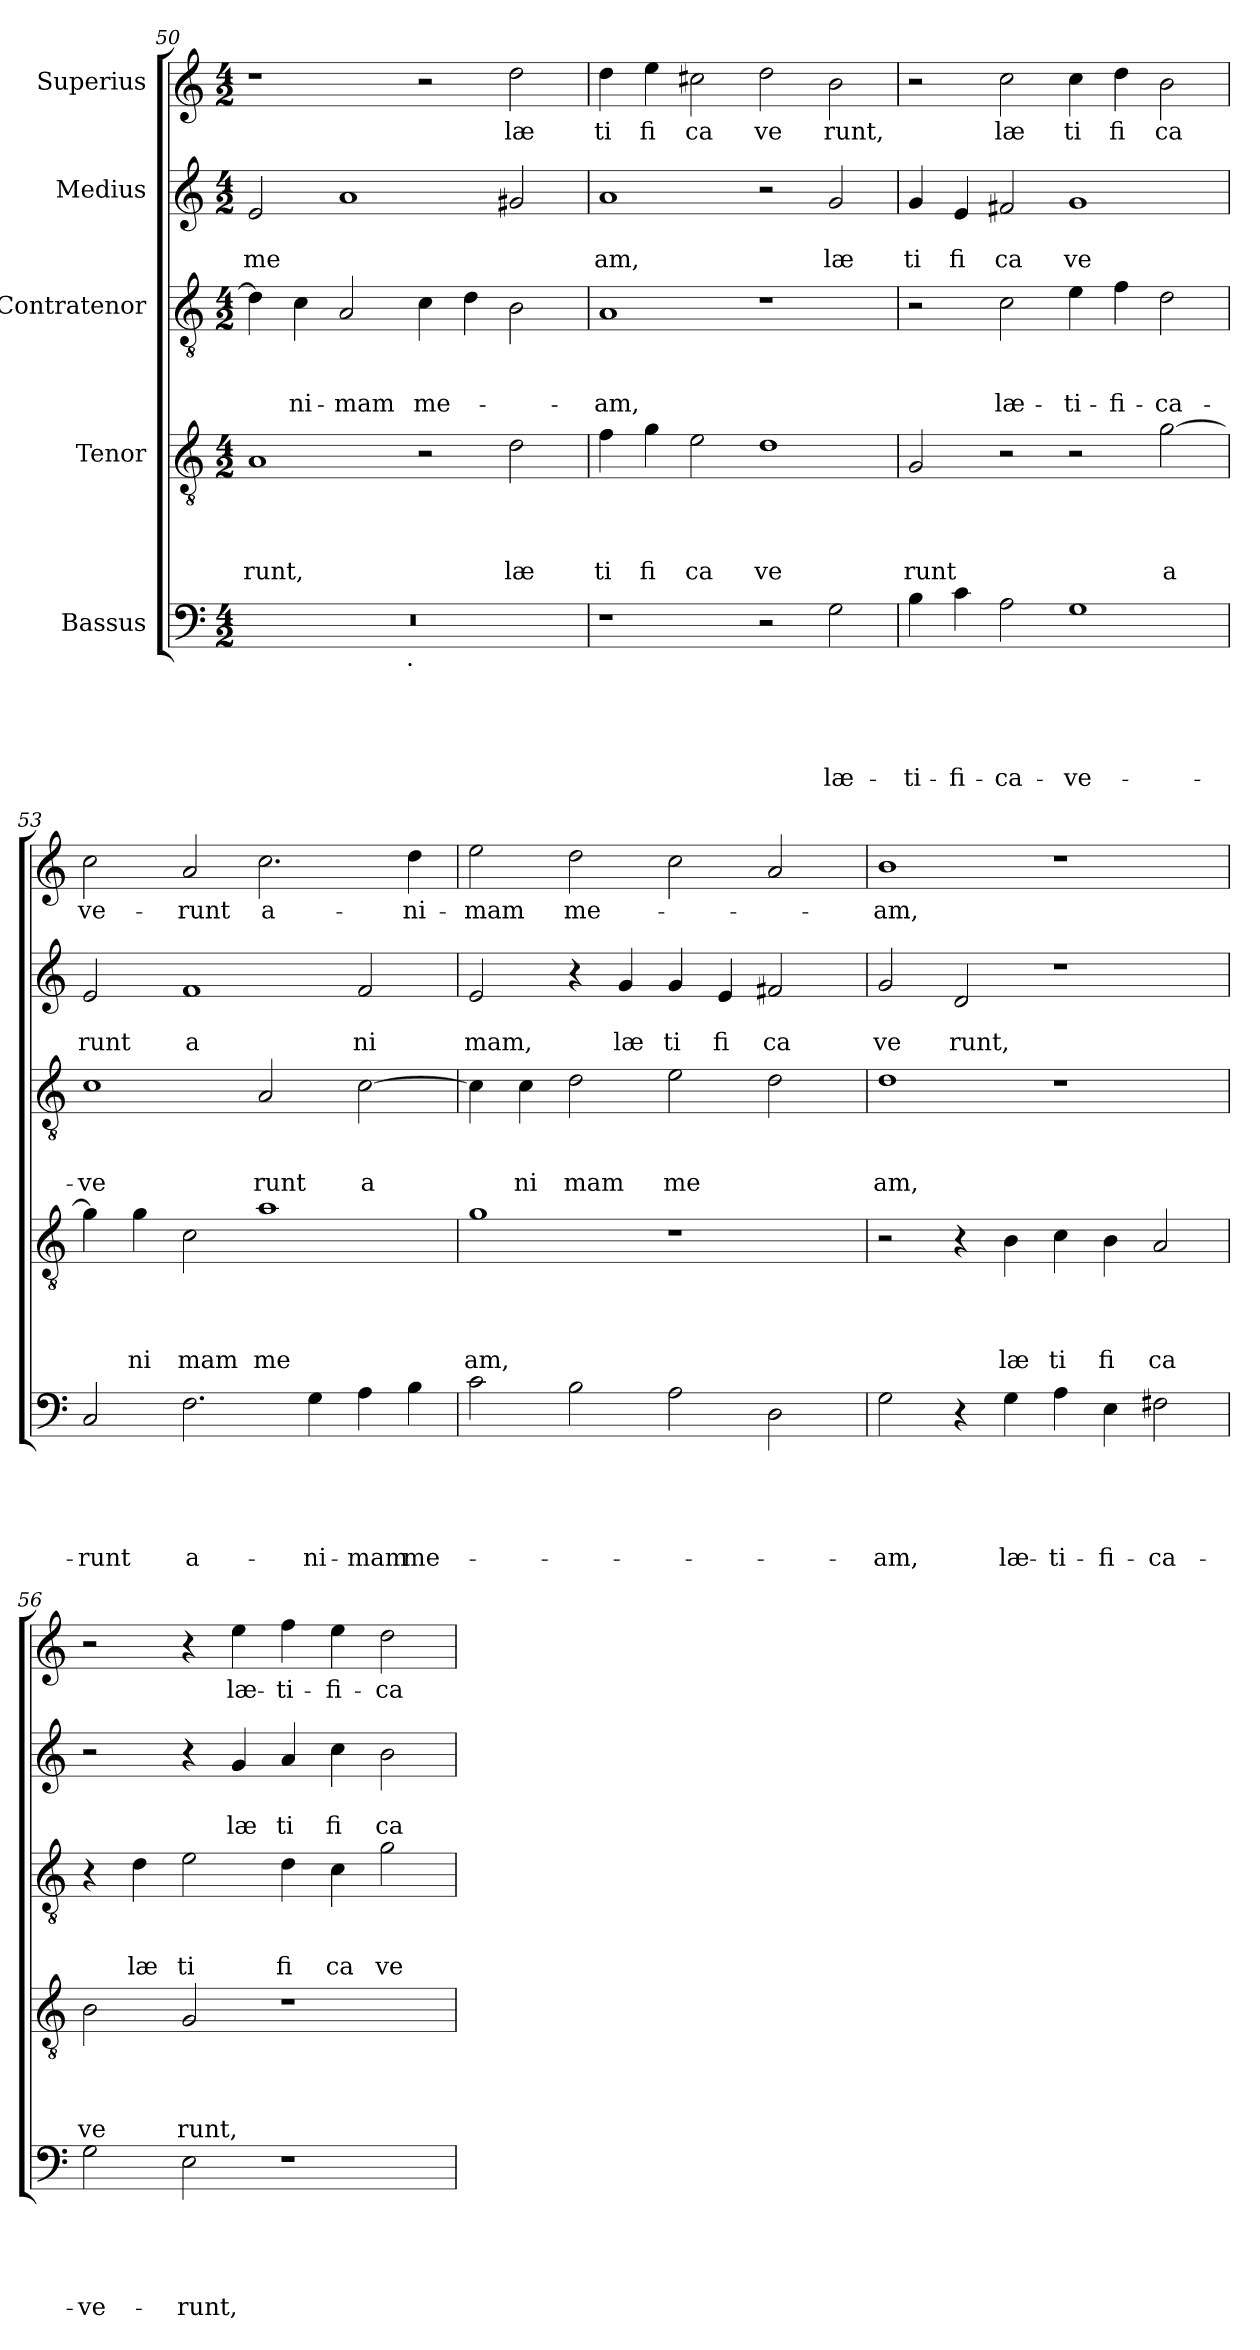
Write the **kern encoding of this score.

**kern	**text	**text	**text	**text	**text	**kern	**text	**text	**text	**text	**kern	**text	**text	**text	**kern	**text	**text	**kern	**text
*part5	*part5	*part5	*part5	*part5	*part5	*part4	*part4	*part4	*part4	*part4	*part3	*part3	*part3	*part3	*part2	*part2	*part2	*part1	*part1
*staff5	*staff5	*staff5	*staff5	*staff5	*staff5	*staff4	*staff4	*staff4	*staff4	*staff4	*staff3	*staff3	*staff3	*staff3	*staff2	*staff2	*staff2	*staff1	*staff1
*I"Bassus	*	*	*	*	*	*I"Tenor	*	*	*	*	*I"Contratenor	*	*	*	*I"Medius	*	*	*I"Superius	*
*clefF4	*	*	*	*	*	*clefGv2	*	*	*	*	*clefGv2	*	*	*	*clefG2	*	*	*clefG2	*
*k[]	*	*	*	*	*	*k[]	*	*	*	*	*k[]	*	*	*	*k[]	*	*	*k[]	*
*C:	*	*	*	*	*	*C:	*	*	*	*	*C:	*	*	*	*C:	*	*	*C:	*
*M4/2	*	*	*	*	*	*M4/2	*	*	*	*	*M4/2	*	*	*	*M4/2	*	*	*M4/2	*
=50	=50	=50	=50	=50	=50	=50	=50	=50	=50	=50	=50	=50	=50	=50	=50	=50	=50	=50	=50
!	!	!	!	!	!	!	!	!	!	!LO:LY:b	!	!	!	!	!	!	!LO:LY:b	!	!
*^	*	*	*	*	*	*	*	*	*	*	*	*	*	*	*	*	*	*	*
0r	2ryy	.	.	.	.	.	1A	.	.	.	runt,	4d\]	.	.	.	2e/	.	me	1r	.
!	!	!	!	!	!	!	!	!	!	!	!	!	!	!	!LO:LY:b	!	!	!	!	!
.	.	.	.	.	.	.	.	.	.	.	.	4c\	.	.	-ni-	.	.	.	.	.
!	!	!	!	!	!	!	!	!	!	!	!	!	!	!	!LO:LY:b	!	!	!	!	!
.	4...ryy	.	.	.	.	.	.	.	.	.	.	2A/	.	.	-mam	1a	.	.	.	.
!	!LO:TX:b:t=.	!	!	!	!	!	!	!	!	!	!	!	!	!	!	!	!	!	!	!
.	1ryy	.	.	.	.	.	.	.	.	.	.	.	.	.	.	.	.	.	.	.
!	!	!	!	!	!	!	!	!	!	!	!	!	!	!	!LO:LY:b	!	!	!	!	!
.	.	.	.	.	.	.	2r	.	.	.	.	4c\	.	.	me-	.	.	.	2r	.
.	.	.	.	.	.	.	.	.	.	.	.	4d\	.	.	.	.	.	.	.	.
!	!	!	!	!	!	!	!	!	!	!	!LO:LY:b	!	!	!	!	!	!	!	!	!LO:LY:b
.	.	.	.	.	.	.	2d\	.	.	.	læ	2B\	.	.	.	2g#X/	.	.	2dd\	læ
.	32ryy	.	.	.	.	.	.	.	.	.	.	.	.	.	.	.	.	.	.	.
=51	=51	=51	=51	=51	=51	=51	=51	=51	=51	=51	=51	=51	=51	=51	=51	=51	=51	=51	=51	=51
!	!	!	!	!	!	!	!	!	!	!	!LO:LY:b	!	!	!	!LO:LY:b	!	!	!LO:LY:b	!	!LO:LY:b
*v	*v	*	*	*	*	*	*	*	*	*	*	*	*	*	*	*	*	*	*	*
1r	.	.	.	.	.	4f\	.	.	.	ti	1A	.	.	-am,	1a	.	am,	4dd\	ti
!	!	!	!	!	!	!	!	!	!	!LO:LY:b	!	!	!	!	!	!	!	!	!LO:LY:b
.	.	.	.	.	.	4g\	.	.	.	fi	.	.	.	.	.	.	.	4ee\	fi
!	!	!	!	!	!	!	!	!	!	!LO:LY:b	!	!	!	!	!	!	!	!	!LO:LY:b
.	.	.	.	.	.	2e\	.	.	.	ca	.	.	.	.	.	.	.	2cc#X\	ca
!	!	!	!	!	!	!	!	!	!	!LO:LY:b	!	!	!	!	!	!	!	!	!LO:LY:b
2r	.	.	.	.	.	1d	.	.	.	ve	1r	.	.	.	2r	.	.	2dd\	ve
!	!	!	!	!	!LO:LY:b	!	!	!	!	!	!	!	!	!	!	!	!LO:LY:b	!	!LO:LY:b
2G\	.	.	.	.	læ-	.	.	.	.	.	.	.	.	.	2g/	.	læ	2b\	runt,
=52	=52	=52	=52	=52	=52	=52	=52	=52	=52	=52	=52	=52	=52	=52	=52	=52	=52	=52	=52
!	!	!	!	!	!LO:LY:b	!	!	!	!	!LO:LY:b	!	!	!	!	!	!	!LO:LY:b	!	!
4B\	.	.	.	.	-ti-	2G/	.	.	.	runt	2r	.	.	.	4g/	.	ti	2r	.
!	!	!	!	!	!LO:LY:b	!	!	!	!	!	!	!	!	!	!	!	!LO:LY:b	!	!
4c\	.	.	.	.	-fi-	.	.	.	.	.	.	.	.	.	4e/	.	fi	.	.
!	!	!	!	!	!LO:LY:b	!	!	!	!	!	!	!	!	!LO:LY:b	!	!	!LO:LY:b	!	!LO:LY:b
2A\	.	.	.	.	-ca-	2r	.	.	.	.	2c\	.	.	læ-	2f#X/	.	ca	2cc\	læ
!	!	!	!	!	!LO:LY:b	!	!	!	!	!	!	!	!	!LO:LY:b	!	!	!LO:LY:b	!	!LO:LY:b
1G	.	.	.	.	-ve-	2r	.	.	.	.	4e\	.	.	-ti-	1g	.	ve	4cc\	ti
!	!	!	!	!	!	!	!	!	!	!	!	!	!	!LO:LY:b	!	!	!	!	!LO:LY:b
.	.	.	.	.	.	.	.	.	.	.	4f\	.	.	-fi-	.	.	.	4dd\	fi
!	!	!	!	!	!	!	!	!	!	!LO:LY:b	!	!	!	!LO:LY:b	!	!	!	!	!LO:LY:b
.	.	.	.	.	.	[<2g\	.	.	.	a	2d\	.	.	-ca-	.	.	.	2b\	ca
!!LO:LB:g=z
=53	=53	=53	=53	=53	=53	=53	=53	=53	=53	=53	=53	=53	=53	=53	=53	=53	=53	=53	=53
!	!	!	!	!	!LO:LY:b	!	!	!	!	!	!	!	!	!LO:LY:b	!	!	!LO:LY:b	!	!LO:LY:b
2C/	.	.	.	.	-runt	4g\]	.	.	.	.	1c	.	.	-ve	2e/	.	runt	2cc\	ve-
!	!	!	!	!	!	!	!	!	!	!LO:LY:b	!	!	!	!	!	!	!	!	!
.	.	.	.	.	.	4g\	.	.	.	ni	.	.	.	.	.	.	.	.	.
!	!	!	!	!	!LO:LY:b	!	!	!	!	!LO:LY:b	!	!	!	!	!	!	!LO:LY:b	!	!LO:LY:b
2.F\	.	.	.	.	a-	2c\	.	.	.	mam	.	.	.	.	1f	.	a	2a/	-runt
!	!	!	!	!	!	!	!	!	!	!LO:LY:b	!	!	!	!LO:LY:b	!	!	!	!	!LO:LY:b
.	.	.	.	.	.	1a	.	.	.	me	2A/	.	.	runt	.	.	.	2.cc\	a-
!	!	!	!	!	!LO:LY:b	!	!	!	!	!	!	!	!	!	!	!	!	!	!
4G\	.	.	.	.	-ni-	.	.	.	.	.	.	.	.	.	.	.	.	.	.
!	!	!	!	!	!LO:LY:b	!	!	!	!	!	!	!	!	!LO:LY:b	!	!	!LO:LY:b	!	!
4A\	.	.	.	.	-mam	.	.	.	.	.	[>2c\	.	.	a	2f/	.	ni	.	.
!	!	!	!	!	!LO:LY:b	!	!	!	!	!	!	!	!	!	!	!	!	!	!LO:LY:b
4B\	.	.	.	.	me-	.	.	.	.	.	.	.	.	.	.	.	.	4dd\	-ni-
=54	=54	=54	=54	=54	=54	=54	=54	=54	=54	=54	=54	=54	=54	=54	=54	=54	=54	=54	=54
!	!	!	!	!	!	!	!	!	!	!LO:LY:b	!	!	!	!	!	!	!LO:LY:b	!	!LO:LY:b
2c\	.	.	.	.	.	1g	.	.	.	am,	4c\]	.	.	.	2e/	.	mam,	2ee\	-mam
!	!	!	!	!	!	!	!	!	!	!	!	!	!	!LO:LY:b	!	!	!	!	!
.	.	.	.	.	.	.	.	.	.	.	4c\	.	.	ni	.	.	.	.	.
!	!	!	!	!	!	!	!	!	!	!	!	!	!	!LO:LY:b	!	!	!	!	!LO:LY:b
2B\	.	.	.	.	.	.	.	.	.	.	2d\	.	.	mam	4r	.	.	2dd\	me-
!	!	!	!	!	!	!	!	!	!	!	!	!	!	!	!	!	!LO:LY:b	!	!
.	.	.	.	.	.	.	.	.	.	.	.	.	.	.	4g/	.	læ	.	.
!	!	!	!	!	!	!	!	!	!	!	!	!	!	!LO:LY:b	!	!	!LO:LY:b	!	!
2A\	.	.	.	.	.	1r	.	.	.	.	2e\	.	.	me	4g/	.	ti	2cc\	.
!	!	!	!	!	!	!	!	!	!	!	!	!	!	!	!	!	!LO:LY:b	!	!
.	.	.	.	.	.	.	.	.	.	.	.	.	.	.	4e/	.	fi	.	.
!	!	!	!	!	!	!	!	!	!	!	!	!	!	!	!	!	!LO:LY:b	!	!
2D\	.	.	.	.	.	.	.	.	.	.	2d\	.	.	.	2f#X/	.	ca	2a/	.
=55	=55	=55	=55	=55	=55	=55	=55	=55	=55	=55	=55	=55	=55	=55	=55	=55	=55	=55	=55
!	!	!	!	!	!LO:LY:b	!	!	!	!	!	!	!	!	!LO:LY:b	!	!	!LO:LY:b	!	!LO:LY:b
2G\	.	.	.	.	-am,	2r	.	.	.	.	1d	.	.	am,	2g/	.	ve	1b	-am,
!	!	!	!	!	!	!	!	!	!	!	!	!	!	!	!	!	!LO:LY:b	!	!
4r	.	.	.	.	.	4r	.	.	.	.	.	.	.	.	2d/	.	runt,	.	.
!	!	!	!	!	!LO:LY:b	!	!	!	!	!LO:LY:b	!	!	!	!	!	!	!	!	!
4G\	.	.	.	.	læ-	4B\	.	.	.	læ	.	.	.	.	.	.	.	.	.
!	!	!	!	!	!LO:LY:b	!	!	!	!	!LO:LY:b	!	!	!	!	!	!	!	!	!
4A\	.	.	.	.	-ti-	4c\	.	.	.	ti	1r	.	.	.	1r	.	.	1r	.
!	!	!	!	!	!LO:LY:b	!	!	!	!	!LO:LY:b	!	!	!	!	!	!	!	!	!
4E\	.	.	.	.	-fi-	4B\	.	.	.	fi	.	.	.	.	.	.	.	.	.
!	!	!	!	!	!LO:LY:b	!	!	!	!	!LO:LY:b	!	!	!	!	!	!	!	!	!
2F#X\	.	.	.	.	-ca-	2A/	.	.	.	ca	.	.	.	.	.	.	.	.	.
=56	=56	=56	=56	=56	=56	=56	=56	=56	=56	=56	=56	=56	=56	=56	=56	=56	=56	=56	=56
!	!	!	!	!	!LO:LY:b	!	!	!	!	!LO:LY:b	!	!	!	!	!	!	!	!	!
2G\	.	.	.	.	-ve-	2B\	.	.	.	ve	4r	.	.	.	2r	.	.	2r	.
!	!	!	!	!	!	!	!	!	!	!	!	!	!	!LO:LY:b	!	!	!	!	!
.	.	.	.	.	.	.	.	.	.	.	4d\	.	.	læ	.	.	.	.	.
!	!	!	!	!	!LO:LY:b	!	!	!	!	!LO:LY:b	!	!	!	!LO:LY:b	!	!	!	!	!
2E\	.	.	.	.	-runt,	2G/	.	.	.	runt,	2e\	.	.	ti	4r	.	.	4r	.
!	!	!	!	!	!	!	!	!	!	!	!	!	!	!	!	!	!LO:LY:b	!	!LO:LY:b
.	.	.	.	.	.	.	.	.	.	.	.	.	.	.	4g/	.	læ	4ee\	læ-
!	!	!	!	!	!	!	!	!	!	!	!	!	!	!LO:LY:b	!	!	!LO:LY:b	!	!LO:LY:b
1r	.	.	.	.	.	1r	.	.	.	.	4d\	.	.	fi	4a/	.	ti	4ff\	-ti-
!	!	!	!	!	!	!	!	!	!	!	!	!	!	!LO:LY:b	!	!	!LO:LY:b	!	!LO:LY:b
.	.	.	.	.	.	.	.	.	.	.	4c\	.	.	ca	4cc\	.	fi	4ee\	-fi-
!	!	!	!	!	!	!	!	!	!	!	!	!	!	!LO:LY:b	!	!	!LO:LY:b	!	!LO:LY:b
.	.	.	.	.	.	.	.	.	.	.	2g\	.	.	ve	2b\	.	ca	2dd\	-ca-
=	=	=	=	=	=	=	=	=	=	=	=	=	=	=	=	=	=	=	=
*-	*-	*-	*-	*-	*-	*-	*-	*-	*-	*-	*-	*-	*-	*-	*-	*-	*-	*-	*-
